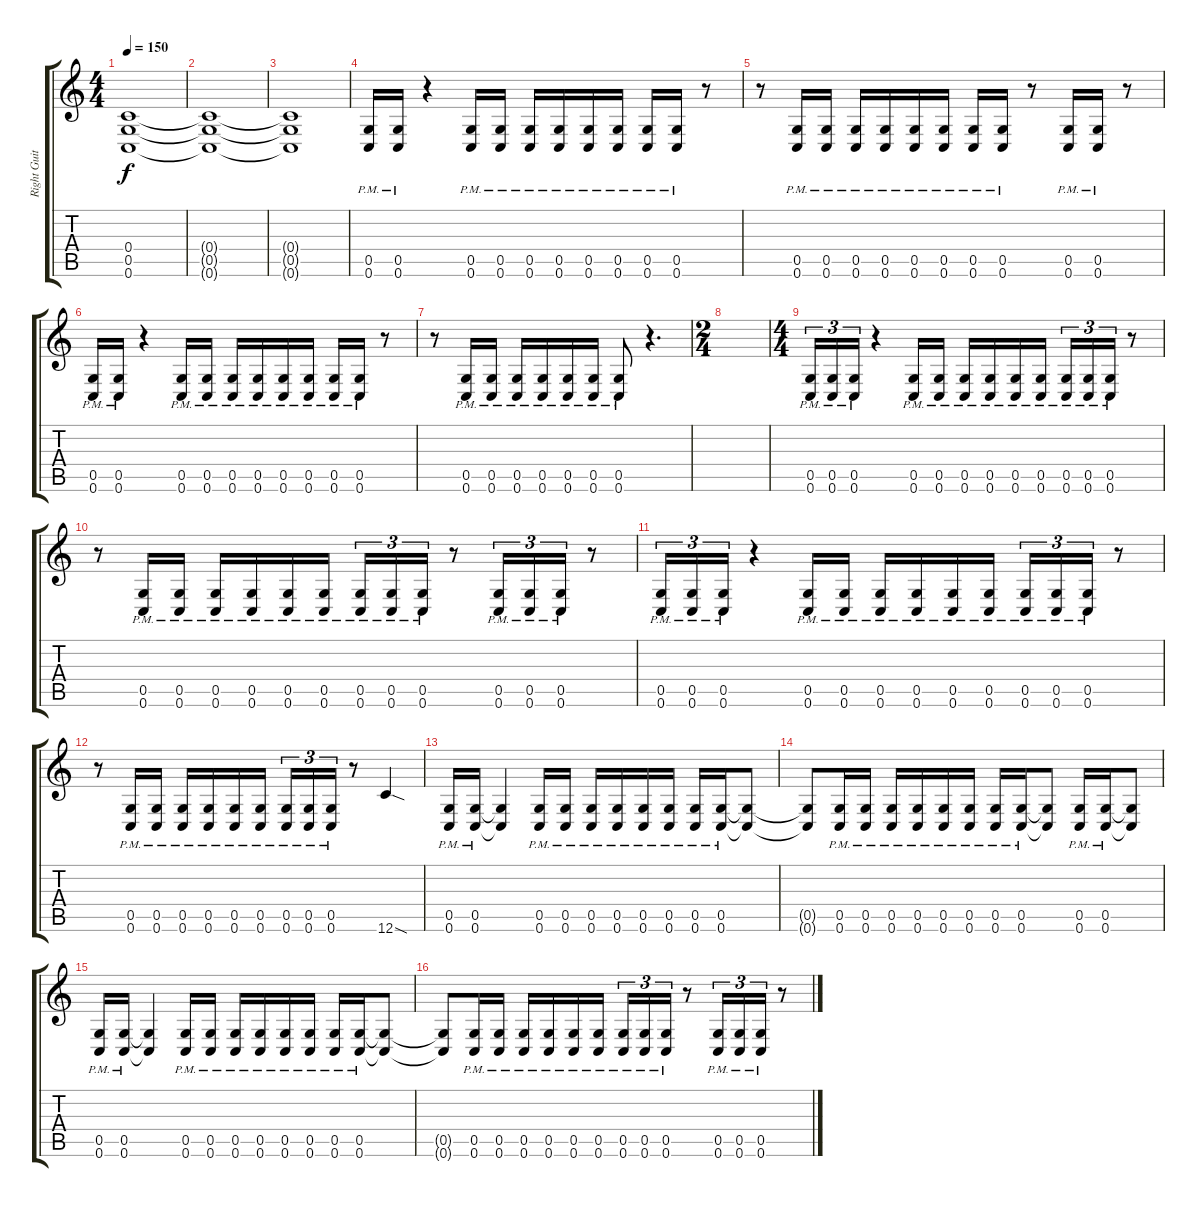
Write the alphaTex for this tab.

\track ("Right Guitar" "Right Guit") {instrument distortionguitar}
\staff {score tabs}
\tuning (D4 A3 F3 C3 G2 C2) {hide}
\ts (4 4)
\tempo 150
\clef g2
\ks c
(0.4{t} 0.5{t} 0.6{t}).1{dy f} |
(0.4{t} 0.5{t} 0.6{t}).1 |
(0.4{t} 0.5{t} 0.6{t}).1 |
(0.5{pm} 0.6{pm}).16 (0.5{pm} 0.6{pm}).16 r.4 (0.5{pm} 0.6{pm}).16 (0.5{pm} 0.6{pm}).16 (0.5{pm} 0.6{pm}).16 (0.5{pm} 0.6{pm}).16 (0.5{pm} 0.6{pm}).16 (0.5{pm} 0.6{pm}).16 (0.5{pm} 0.6{pm}).16 (0.5{pm} 0.6{pm}).16 r.8 |
r.8 (0.5{pm} 0.6{pm}).16 (0.5{pm} 0.6{pm}).16 (0.5{pm} 0.6{pm}).16 (0.5{pm} 0.6{pm}).16 (0.5{pm} 0.6{pm}).16 (0.5{pm} 0.6{pm}).16 (0.5{pm} 0.6{pm}).16 (0.5{pm} 0.6{pm}).16 r.8 (0.5{pm} 0.6{pm}).16 (0.5{pm} 0.6{pm}).16 r.8 |
(0.5{pm} 0.6{pm}).16 (0.5{pm} 0.6{pm}).16 r.4 (0.5{pm} 0.6{pm}).16 (0.5{pm} 0.6{pm}).16 (0.5{pm} 0.6{pm}).16 (0.5{pm} 0.6{pm}).16 (0.5{pm} 0.6{pm}).16 (0.5{pm} 0.6{pm}).16 (0.5{pm} 0.6{pm}).16 (0.5{pm} 0.6{pm}).16 r.8 |
r.8 (0.5{pm} 0.6{pm}).16 (0.5{pm} 0.6{pm}).16 (0.5{pm} 0.6{pm}).16 (0.5{pm} 0.6{pm}).16 (0.5{pm} 0.6{pm}).16 (0.5{pm} 0.6{pm}).16 (0.5{pm} 0.6{pm}).8 r.4{d} |
\ts (2 4)
|
\ts (4 4)
(0.5{pm} 0.6{pm}).16{tu (3 2)} (0.5{pm} 0.6{pm}).16{tu (3 2)} (0.5{pm} 0.6{pm}).16{tu (3 2)} r.4 (0.5{pm} 0.6{pm}).16 (0.5{pm} 0.6{pm}).16 (0.5{pm} 0.6{pm}).16 (0.5{pm} 0.6{pm}).16 (0.5{pm} 0.6{pm}).16 (0.5{pm} 0.6{pm}).16 (0.5{pm} 0.6{pm}).16{tu (3 2)} (0.5{pm} 0.6{pm}).16{tu (3 2)} (0.5{pm} 0.6{pm}).16{tu (3 2)} r.8 |
r.8 (0.5{pm} 0.6{pm}).16 (0.5{pm} 0.6{pm}).16 (0.5{pm} 0.6{pm}).16 (0.5{pm} 0.6{pm}).16 (0.5{pm} 0.6{pm}).16 (0.5{pm} 0.6{pm}).16 (0.5{pm} 0.6{pm}).16{tu (3 2)} (0.5{pm} 0.6{pm}).16{tu (3 2)} (0.5{pm} 0.6{pm}).16{tu (3 2)} r.8 (0.5{pm} 0.6{pm}).16{tu (3 2)} (0.5{pm} 0.6{pm}).16{tu (3 2)} (0.5{pm} 0.6{pm}).16{tu (3 2)} r.8 |
(0.5{pm} 0.6{pm}).16{tu (3 2)} (0.5{pm} 0.6{pm}).16{tu (3 2)} (0.5{pm} 0.6{pm}).16{tu (3 2)} r.4 (0.5{pm} 0.6{pm}).16 (0.5{pm} 0.6{pm}).16 (0.5{pm} 0.6{pm}).16 (0.5{pm} 0.6{pm}).16 (0.5{pm} 0.6{pm}).16 (0.5{pm} 0.6{pm}).16 (0.5{pm} 0.6{pm}).16{tu (3 2)} (0.5{pm} 0.6{pm}).16{tu (3 2)} (0.5{pm} 0.6{pm}).16{tu (3 2)} r.8 |
r.8 (0.5{pm} 0.6{pm}).16 (0.5{pm} 0.6{pm}).16 (0.5{pm} 0.6{pm}).16 (0.5{pm} 0.6{pm}).16 (0.5{pm} 0.6{pm}).16 (0.5{pm} 0.6{pm}).16 (0.5{pm} 0.6{pm}).16{tu (3 2)} (0.5{pm} 0.6{pm}).16{tu (3 2)} (0.5{pm} 0.6{pm}).16{tu (3 2)} r.8 12.6{sod}.4 |
(0.5{pm} 0.6{pm}).16 (0.5{pm} 0.6{pm}).16 (0.5{t} 0.6{t}).4 (0.5{pm} 0.6{pm}).16 (0.5{pm} 0.6{pm}).16 (0.5{pm} 0.6{pm}).16 (0.5{pm} 0.6{pm}).16 (0.5{pm} 0.6{pm}).16 (0.5{pm} 0.6{pm}).16 (0.5{pm} 0.6{pm}).16 (0.5{pm} 0.6{pm}).16 (0.5{t} 0.6{t}).8 |
(0.5{t} 0.6{t}).8 (0.5{pm} 0.6{pm}).16 (0.5{pm} 0.6{pm}).16 (0.5{pm} 0.6{pm}).16 (0.5{pm} 0.6{pm}).16 (0.5{pm} 0.6{pm}).16 (0.5{pm} 0.6{pm}).16 (0.5{pm} 0.6{pm}).16 (0.5{pm} 0.6{pm}).16 (0.5{t} 0.6{t}).8 (0.5{pm} 0.6{pm}).16 (0.5{pm} 0.6{pm}).16 (0.5{t} 0.6{t}).8 |
(0.5{pm} 0.6{pm}).16 (0.5{pm} 0.6{pm}).16 (0.5{t} 0.6{t}).4 (0.5{pm} 0.6{pm}).16 (0.5{pm} 0.6{pm}).16 (0.5{pm} 0.6{pm}).16 (0.5{pm} 0.6{pm}).16 (0.5{pm} 0.6{pm}).16 (0.5{pm} 0.6{pm}).16 (0.5{pm} 0.6{pm}).16 (0.5{pm} 0.6{pm}).16 (0.5{t} 0.6{t}).8 |
(0.5{t} 0.6{t}).8 (0.5{pm} 0.6{pm}).16 (0.5{pm} 0.6{pm}).16 (0.5{pm} 0.6{pm}).16 (0.5{pm} 0.6{pm}).16 (0.5{pm} 0.6{pm}).16 (0.5{pm} 0.6{pm}).16 (0.5{pm} 0.6{pm}).16{tu (3 2)} (0.5{pm} 0.6{pm}).16{tu (3 2)} (0.5{pm} 0.6{pm}).16{tu (3 2)} r.8 (0.5{pm} 0.6{pm}).16{tu (3 2)} (0.5{pm} 0.6{pm}).16{tu (3 2)} (0.5{pm} 0.6{pm}).16{tu (3 2)} r.8
